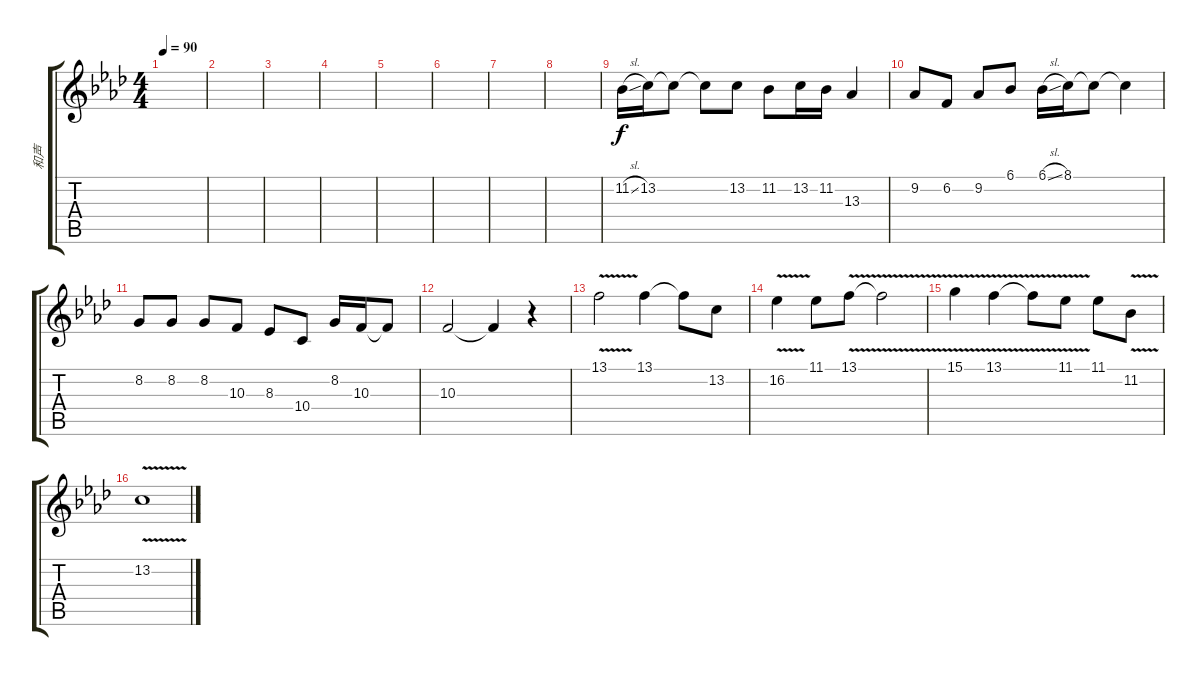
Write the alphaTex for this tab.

\track ("和声" "和声") {instrument trumpet}
\staff {score tabs}
\tuning (E4 B3 G3 D3 A2 E2) {hide}
\ts (4 4)
\tempo 90
\clef g2
\ks ab
|
|
|
|
|
|
|
|
11.2{sl}.16 13.2.16 13.2{t}.8 13.2{t}.8 13.2.8 11.2.8 13.2.16 11.2.16 13.3.4 |
9.2.8 6.2.8 9.2.8 6.1.8 6.1{sl}.16 8.1.16 8.1{t}.8 8.1{t}.4 |
8.2.8 8.2.8 8.2.8 10.3.8 8.3.8 10.4.8 8.2.16 10.3.16 10.3{t}.8 |
10.3.2 10.3{t}.4 r.4 |
13.1{v}.2 13.1.4 13.1{t}.8 13.2.8 |
16.2{v}.4 11.1.8 13.1{v}.8 13.1{t}.2 |
15.1{v}.4 13.1{v}.4 13.1{t}.8 11.1{v}.8 11.1.8 11.2{v}.8 |
13.2{v}.1
